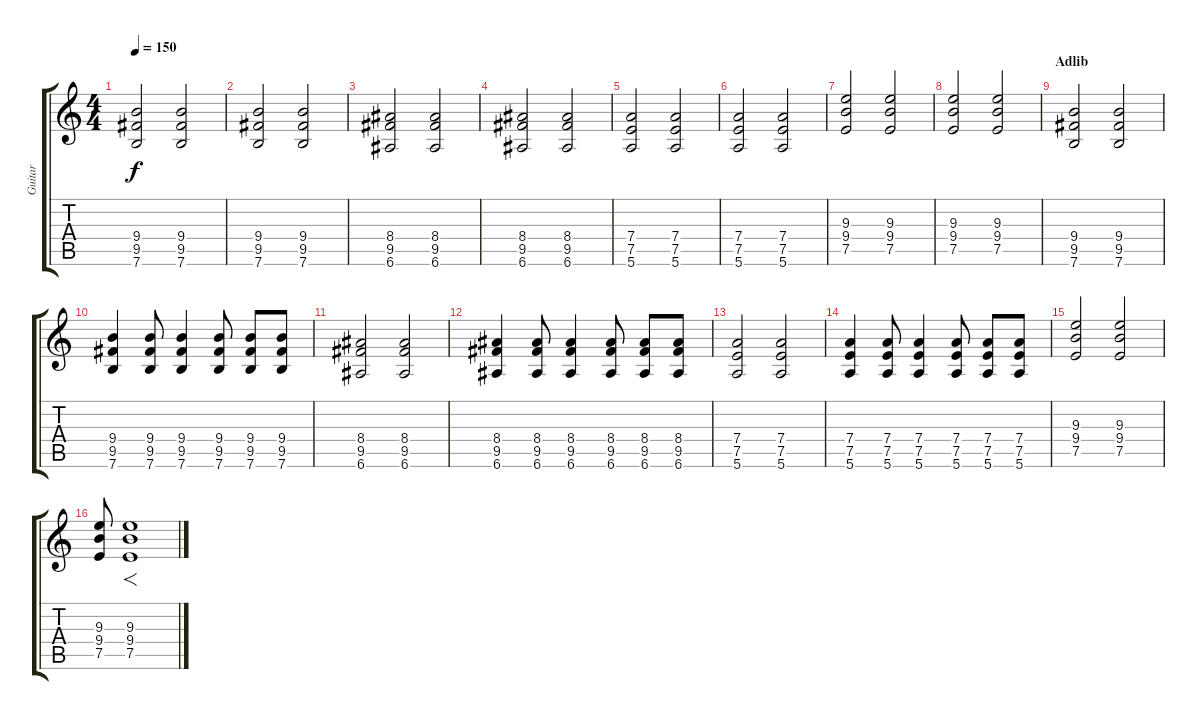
\track ("Guitar" "Guitar") {instrument electricguitarmuted}
\staff {score tabs}
\tuning (E4 B3 G3 D3 A2 E2) {hide}
\ts (4 4)
\tempo 150
\clef g2
\ks c
(9.4 9.5 7.6).2{dy f} (9.4 9.5 7.6).2 |
(9.4 9.5 7.6).2 (9.4 9.5 7.6).2 |
(8.4 9.5 6.6).2 (8.4 9.5 6.6).2 |
(8.4 9.5 6.6).2 (8.4 9.5 6.6).2 |
(7.4 7.5 5.6).2 (7.4 7.5 5.6).2 |
(7.4 7.5 5.6).2 (7.4 7.5 5.6).2 |
(9.3 9.4 7.5).2 (9.3 9.4 7.5).2 |
(9.3 9.4 7.5).2 (9.3 9.4 7.5).2 |
\section ("" "Adlib")
(9.4 9.5 7.6).2 (9.4 9.5 7.6).2 |
(9.4 9.5 7.6).4 (9.4 9.5 7.6).8 (9.4 9.5 7.6).4 (9.4 9.5 7.6).8 (9.4 9.5 7.6).8 (9.4 9.5 7.6).8 |
(8.4 9.5 6.6).2 (8.4 9.5 6.6).2 |
(8.4 9.5 6.6).4 (8.4 9.5 6.6).8 (8.4 9.5 6.6).4 (8.4 9.5 6.6).8 (8.4 9.5 6.6).8 (8.4 9.5 6.6).8 |
(7.4 7.5 5.6).2 (7.4 7.5 5.6).2 |
(7.4 7.5 5.6).4 (7.4 7.5 5.6).8 (7.4 7.5 5.6).4 (7.4 7.5 5.6).8 (7.4 7.5 5.6).8 (7.4 7.5 5.6).8 |
(9.3 9.4 7.5).2 (9.3 9.4 7.5).2 |
(9.3 9.4 7.5).8 (9.3 9.4 7.5).1{f}
